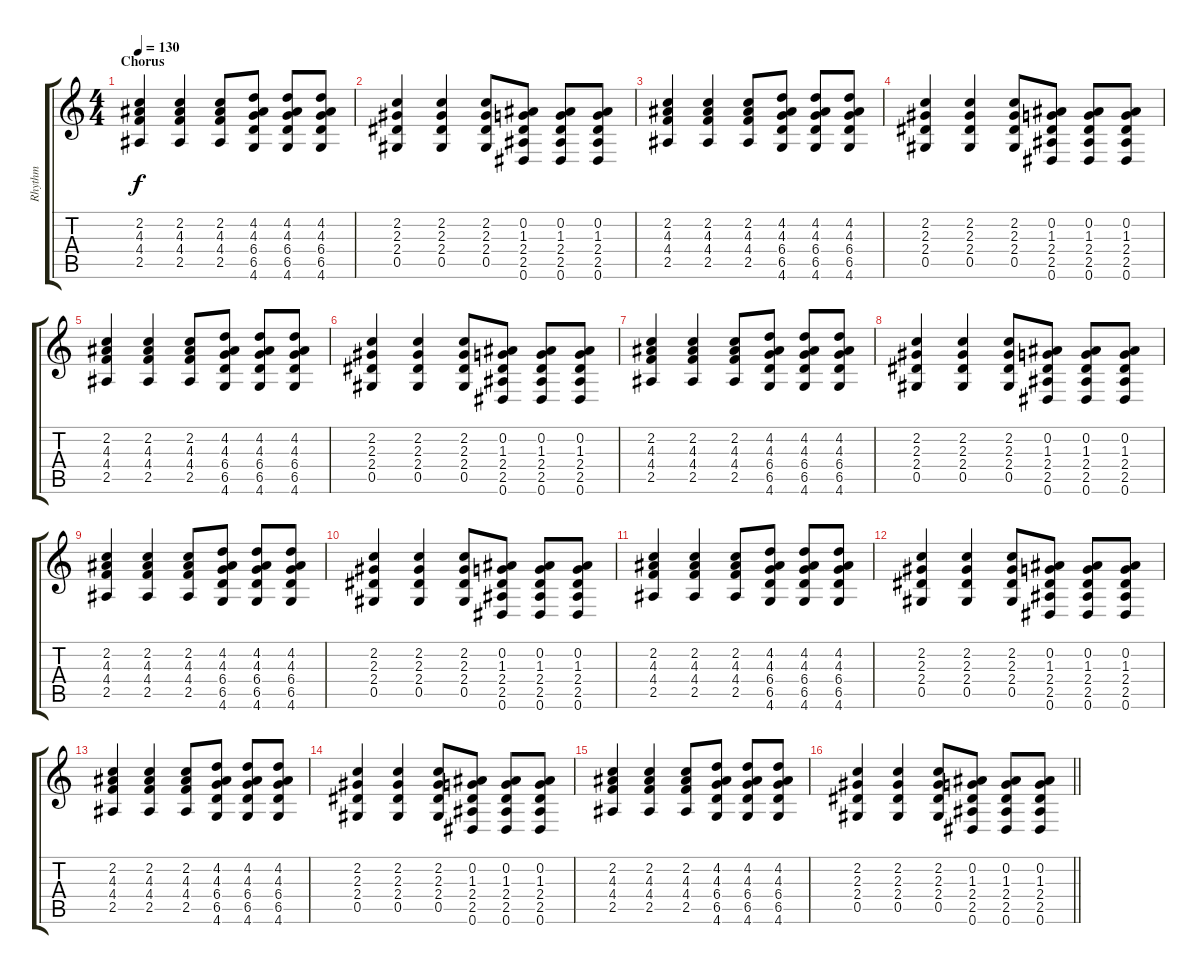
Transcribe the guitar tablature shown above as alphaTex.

\track ("Rhythm" "Rhythm") {instrument overdrivenguitar}
\staff {score tabs}
\tuning (Eb4 Bb3 Gb3 Db3 Ab2 Eb2) {hide}
\ts (4 4)
\section ("" "Chorus")
\tempo 130
\clef g2
\ks c
(2.2 4.3 4.4 2.5).4{dy f} (2.2 4.3 4.4 2.5).4 (2.2 4.3 4.4 2.5).8 (4.2 4.3 6.4 6.5 4.6).8 (4.2 4.3 6.4 6.5 4.6).8 (4.2 4.3 6.4 6.5 4.6).8 |
(2.2 2.3 2.4 0.5).4 (2.2 2.3 2.4 0.5).4 (2.2 2.3 2.4 0.5).8 (0.2 1.3 2.4 2.5 0.6).8 (0.2 1.3 2.4 2.5 0.6).8 (0.2 1.3 2.4 2.5 0.6).8 |
(2.2 4.3 4.4 2.5).4 (2.2 4.3 4.4 2.5).4 (2.2 4.3 4.4 2.5).8 (4.2 4.3 6.4 6.5 4.6).8 (4.2 4.3 6.4 6.5 4.6).8 (4.2 4.3 6.4 6.5 4.6).8 |
(2.2 2.3 2.4 0.5).4 (2.2 2.3 2.4 0.5).4 (2.2 2.3 2.4 0.5).8 (0.2 1.3 2.4 2.5 0.6).8 (0.2 1.3 2.4 2.5 0.6).8 (0.2 1.3 2.4 2.5 0.6).8 |
(2.2 4.3 4.4 2.5).4 (2.2 4.3 4.4 2.5).4 (2.2 4.3 4.4 2.5).8 (4.2 4.3 6.4 6.5 4.6).8 (4.2 4.3 6.4 6.5 4.6).8 (4.2 4.3 6.4 6.5 4.6).8 |
(2.2 2.3 2.4 0.5).4 (2.2 2.3 2.4 0.5).4 (2.2 2.3 2.4 0.5).8 (0.2 1.3 2.4 2.5 0.6).8 (0.2 1.3 2.4 2.5 0.6).8 (0.2 1.3 2.4 2.5 0.6).8 |
(2.2 4.3 4.4 2.5).4 (2.2 4.3 4.4 2.5).4 (2.2 4.3 4.4 2.5).8 (4.2 4.3 6.4 6.5 4.6).8 (4.2 4.3 6.4 6.5 4.6).8 (4.2 4.3 6.4 6.5 4.6).8 |
(2.2 2.3 2.4 0.5).4 (2.2 2.3 2.4 0.5).4 (2.2 2.3 2.4 0.5).8 (0.2 1.3 2.4 2.5 0.6).8 (0.2 1.3 2.4 2.5 0.6).8 (0.2 1.3 2.4 2.5 0.6).8 |
(2.2 4.3 4.4 2.5).4 (2.2 4.3 4.4 2.5).4 (2.2 4.3 4.4 2.5).8 (4.2 4.3 6.4 6.5 4.6).8 (4.2 4.3 6.4 6.5 4.6).8 (4.2 4.3 6.4 6.5 4.6).8 |
(2.2 2.3 2.4 0.5).4 (2.2 2.3 2.4 0.5).4 (2.2 2.3 2.4 0.5).8 (0.2 1.3 2.4 2.5 0.6).8 (0.2 1.3 2.4 2.5 0.6).8 (0.2 1.3 2.4 2.5 0.6).8 |
(2.2 4.3 4.4 2.5).4 (2.2 4.3 4.4 2.5).4 (2.2 4.3 4.4 2.5).8 (4.2 4.3 6.4 6.5 4.6).8 (4.2 4.3 6.4 6.5 4.6).8 (4.2 4.3 6.4 6.5 4.6).8 |
(2.2 2.3 2.4 0.5).4 (2.2 2.3 2.4 0.5).4 (2.2 2.3 2.4 0.5).8 (0.2 1.3 2.4 2.5 0.6).8 (0.2 1.3 2.4 2.5 0.6).8 (0.2 1.3 2.4 2.5 0.6).8 |
(2.2 4.3 4.4 2.5).4 (2.2 4.3 4.4 2.5).4 (2.2 4.3 4.4 2.5).8 (4.2 4.3 6.4 6.5 4.6).8 (4.2 4.3 6.4 6.5 4.6).8 (4.2 4.3 6.4 6.5 4.6).8 |
(2.2 2.3 2.4 0.5).4 (2.2 2.3 2.4 0.5).4 (2.2 2.3 2.4 0.5).8 (0.2 1.3 2.4 2.5 0.6).8 (0.2 1.3 2.4 2.5 0.6).8 (0.2 1.3 2.4 2.5 0.6).8 |
(2.2 4.3 4.4 2.5).4 (2.2 4.3 4.4 2.5).4 (2.2 4.3 4.4 2.5).8 (4.2 4.3 6.4 6.5 4.6).8 (4.2 4.3 6.4 6.5 4.6).8 (4.2 4.3 6.4 6.5 4.6).8 |
\barLineRight lightlight
(2.2 2.3 2.4 0.5).4 (2.2 2.3 2.4 0.5).4 (2.2 2.3 2.4 0.5).8 (0.2 1.3 2.4 2.5 0.6).8 (0.2 1.3 2.4 2.5 0.6).8 (0.2 1.3 2.4 2.5 0.6).8
